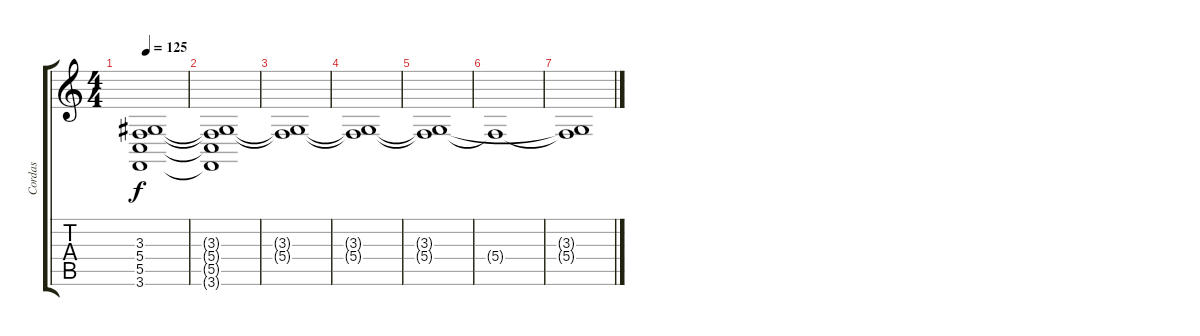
\track ("Cordas" "Cordas") {instrument stringensemble1}
\staff {score tabs}
\tuning (D4 A3 F3 C3 G2 D2) {hide}
\ts (4 4)
\tempo 125
\clef g2
\ks c
(3.3{t} 5.4{t} 5.5{t} 3.6{t}).1{dy f} |
(3.3{t} 5.4{t} 5.5{t} 3.6{t}).1 |
(3.3{t} 5.4{t}).1 |
(3.3{t} 5.4{t}).1 |
(3.3{t} 5.4{t}).1 |
5.4{t}.1 |
(3.3{t} 5.4{t}).1
